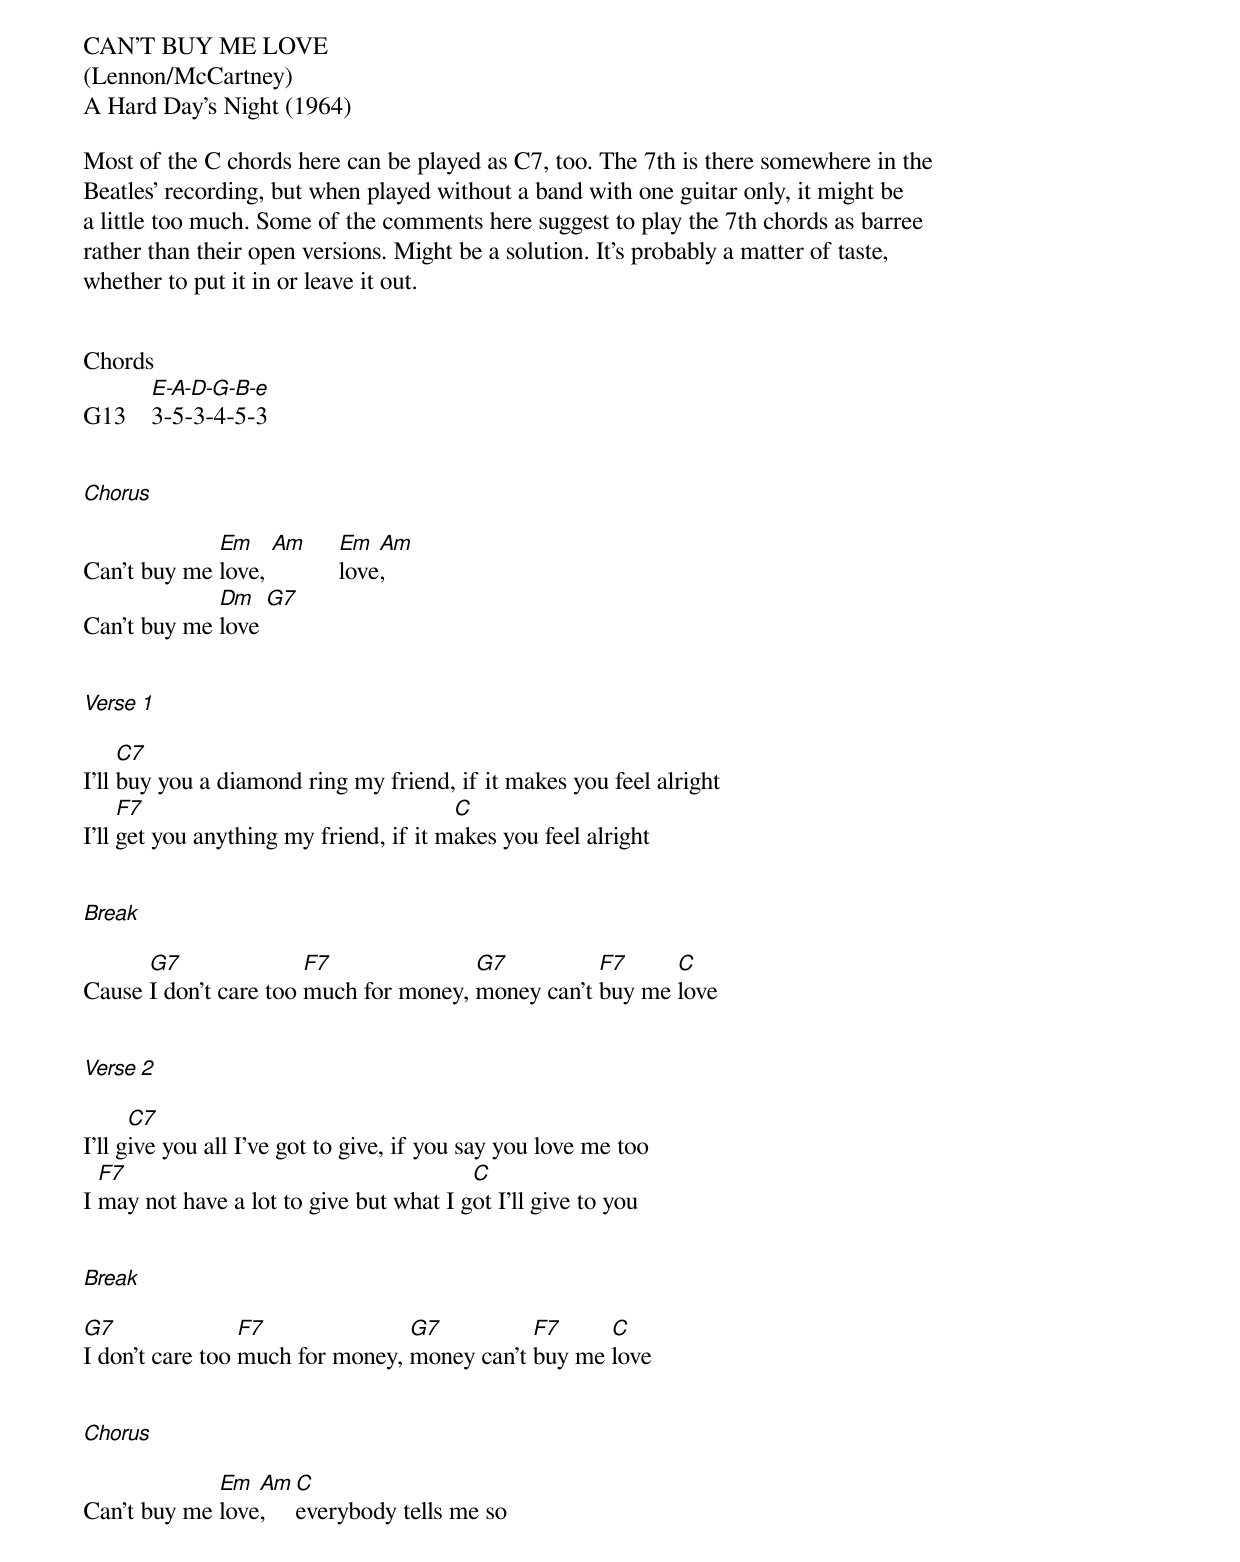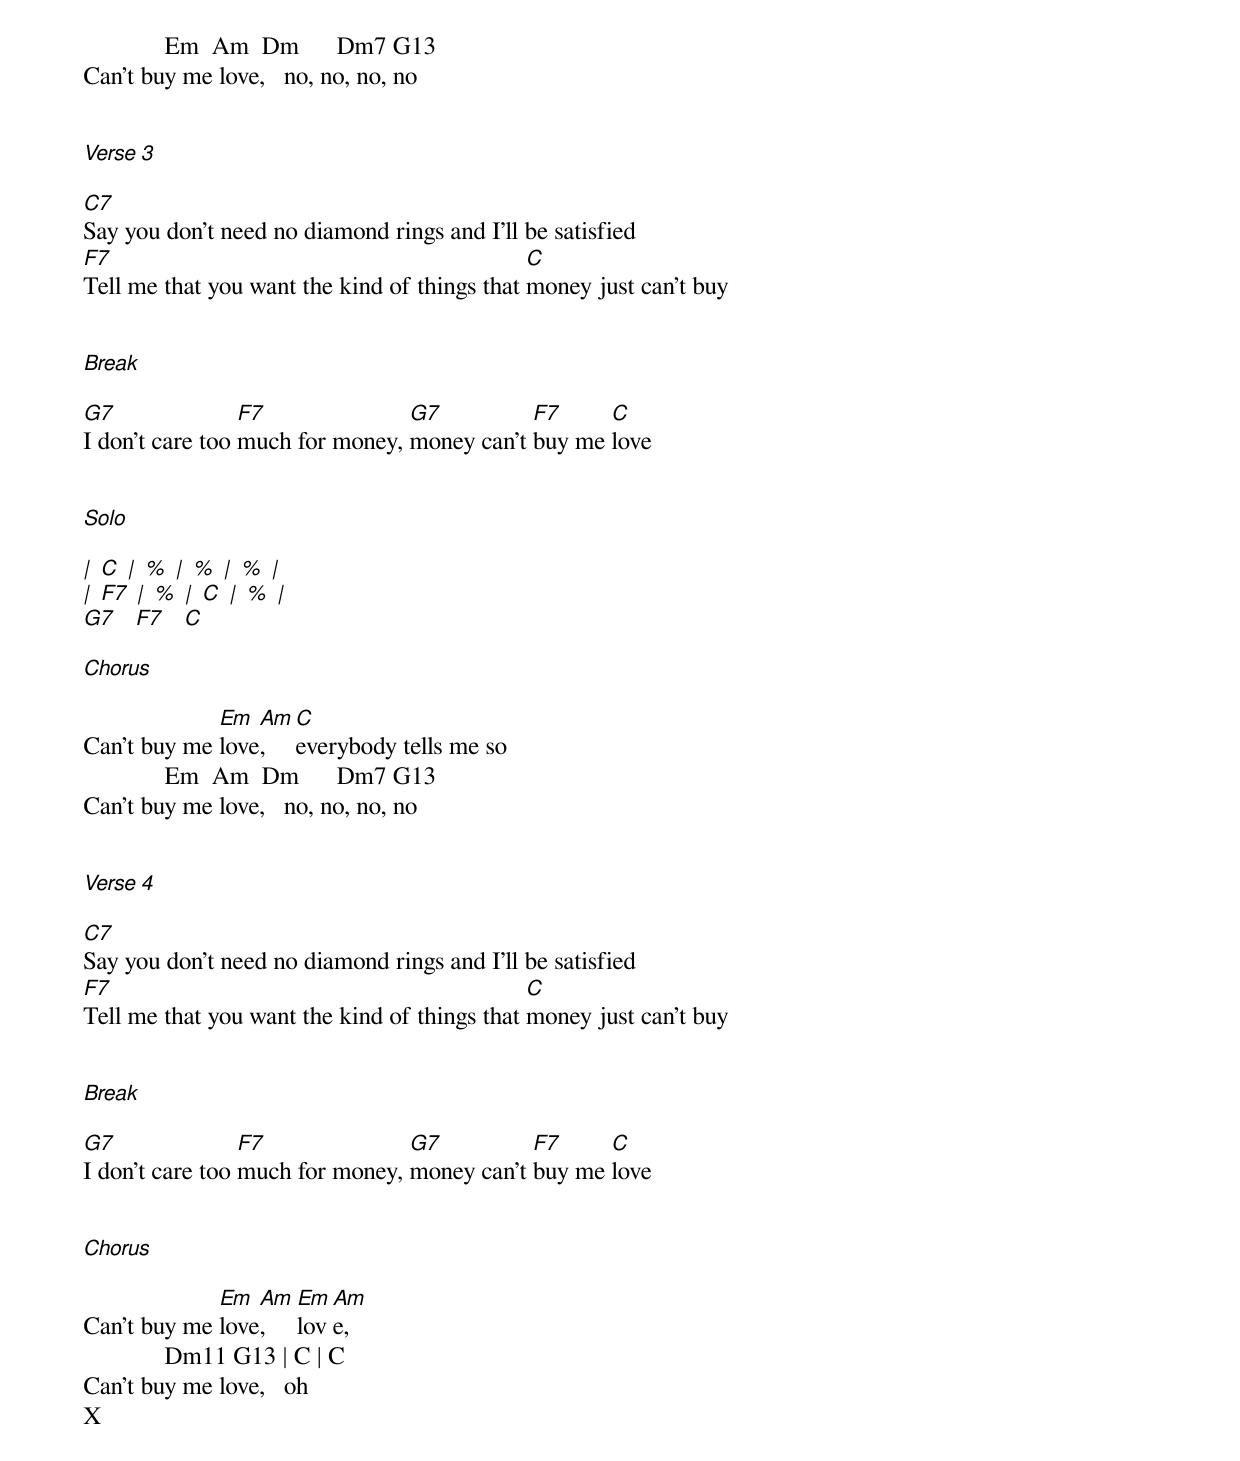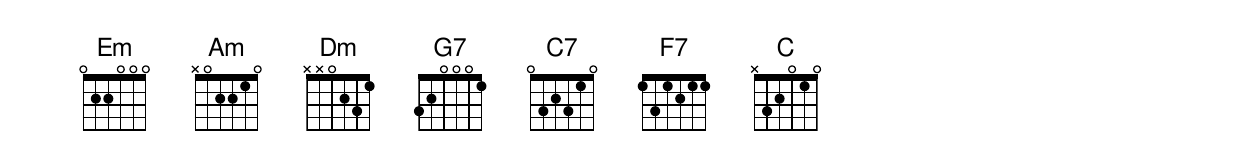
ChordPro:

CAN'T BUY ME LOVE
(Lennon/McCartney)
A Hard Day's Night (1964)

Most of the C chords here can be played as C7, too. The 7th is there somewhere in the
Beatles' recording, but when played without a band with one guitar only, it might be
a little too much. Some of the comments here suggest to play the 7th chords as barree
rather than their open versions. Might be a solution. It's probably a matter of taste,
whether to put it in or leave it out.


Chords
G13    [E-A-D-G-B-e]3-5-3-4-5-3


[Chorus]

Can't buy me [Em]love, [Am]     [Em]love[Am],
Can't buy me [Dm]love [G7]


[Verse 1]

I'll [C7]buy you a diamond ring my friend, if it makes you feel alright
I'll [F7]get you anything my friend, if it m[C]akes you feel alright


[Break]

Cause [G7]I don't care too [F7]much for money, [G7]money can't [F7]buy me [C]love


[Verse 2]

I'll g[C7]ive you all I've got to give, if you say you love me too
I [F7]may not have a lot to give but what I g[C]ot I'll give to you


[Break]

[G7]I don't care too [F7]much for money, [G7]money can't [F7]buy me [C]love


[Chorus]

Can't buy me [Em]love[Am],    [C]everybody tells me so
             Em  Am  Dm      Dm7 G13
Can't buy me love,   no, no, no, no


[Verse 3]

[C7]Say you don't need no diamond rings and I'll be satisfied
[F7]Tell me that you want the kind of things that [C]money just can't buy


[Break]

[G7]I don't care too [F7]much for money, [G7]money can't [F7]buy me [C]love


[Solo]

[|] [C] [|] [%] [|] [%] [|] [%] [|]
[|] [F7] [|] [%] [|] [C] [|] [%] [|]
[G7]   [F7]   [C]

[Chorus]

Can't buy me [Em]love[Am],    [C]everybody tells me so
             Em  Am  Dm      Dm7 G13
Can't buy me love,   no, no, no, no


[Verse 4]

[C7]Say you don't need no diamond rings and I'll be satisfied
[F7]Tell me that you want the kind of things that [C]money just can't buy


[Break]

[G7]I don't care too [F7]much for money, [G7]money can't [F7]buy me [C]love


[Chorus]

Can't buy me [Em]love[Am],     [Em]lov[Am]e,
             Dm11 G13 | C | C
Can't buy me love,   oh
X
